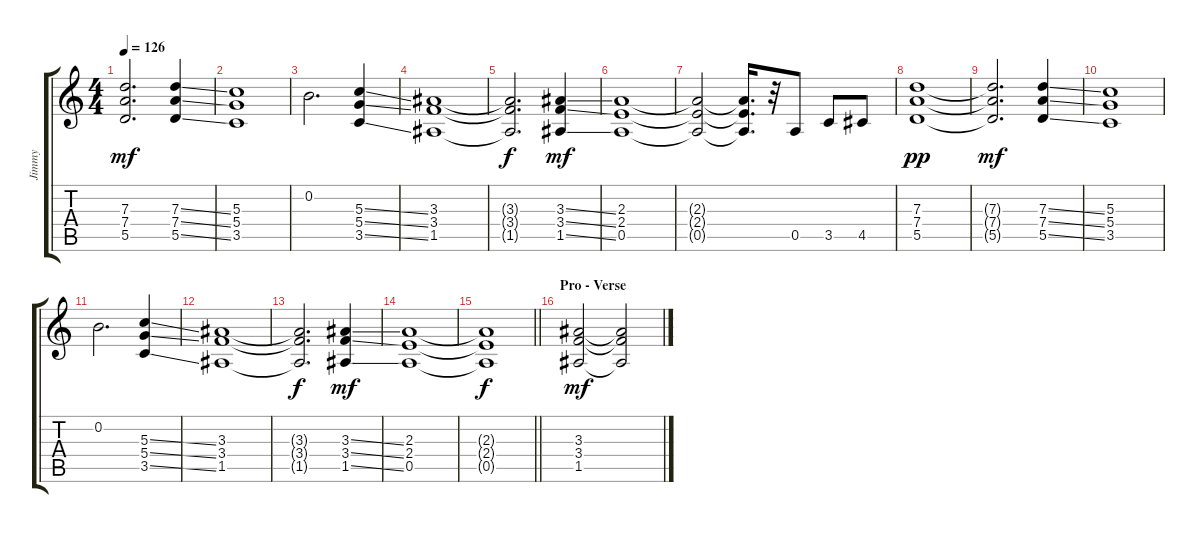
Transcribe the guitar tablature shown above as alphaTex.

\track ("Jimmy" "Jimmy") {instrument distortionguitar}
\staff {score tabs}
\tuning (E4 B3 G3 D3 A2 E2) {hide}
\ts (4 4)
\tempo 126
\clef g2
\ks c
(7.3{t} 7.4{t} 5.5{t}).2{d dy mf} (7.3{ss} 7.4{ss} 5.5{ss}).4 |
(5.3 5.4 3.5).1 |
0.2.2{d} (5.3{ss} 5.4{ss} 3.5{ss}).4 |
(3.3 3.4 1.5).1 |
(3.3{t} 3.4{t} 1.5{t}).2{d dy f} (3.3{ss} 3.4{ss} 1.5{ss}).4{dy mf} |
(2.3 2.4 0.5).1 |
(2.3{t} 2.4{t} 0.5{t}).2 (2.3{t} 2.4{t} 0.5{t}).16{d} r.32 0.5.8 3.5.8 4.5.8 |
(7.3 7.4 5.5).1{dy pp} |
(7.3{t} 7.4{t} 5.5{t}).2{d dy mf} (7.3{ss} 7.4{ss} 5.5{ss}).4 |
(5.3 5.4 3.5).1 |
0.2.2{d} (5.3{ss} 5.4{ss} 3.5{ss}).4 |
(3.3 3.4 1.5).1 |
(3.3{t} 3.4{t} 1.5{t}).2{d dy f} (3.3{ss} 3.4{ss} 1.5{ss}).4{dy mf} |
(2.3 2.4 0.5).1 |
\barLineRight lightlight
(2.3{t} 2.4{t} 0.5{t}).1{dy f} |
\section ("" "Pro - Verse")
(3.3 3.4 1.5).2{dy mf} (3.3{t} 3.4{t} 1.5{t}).2
